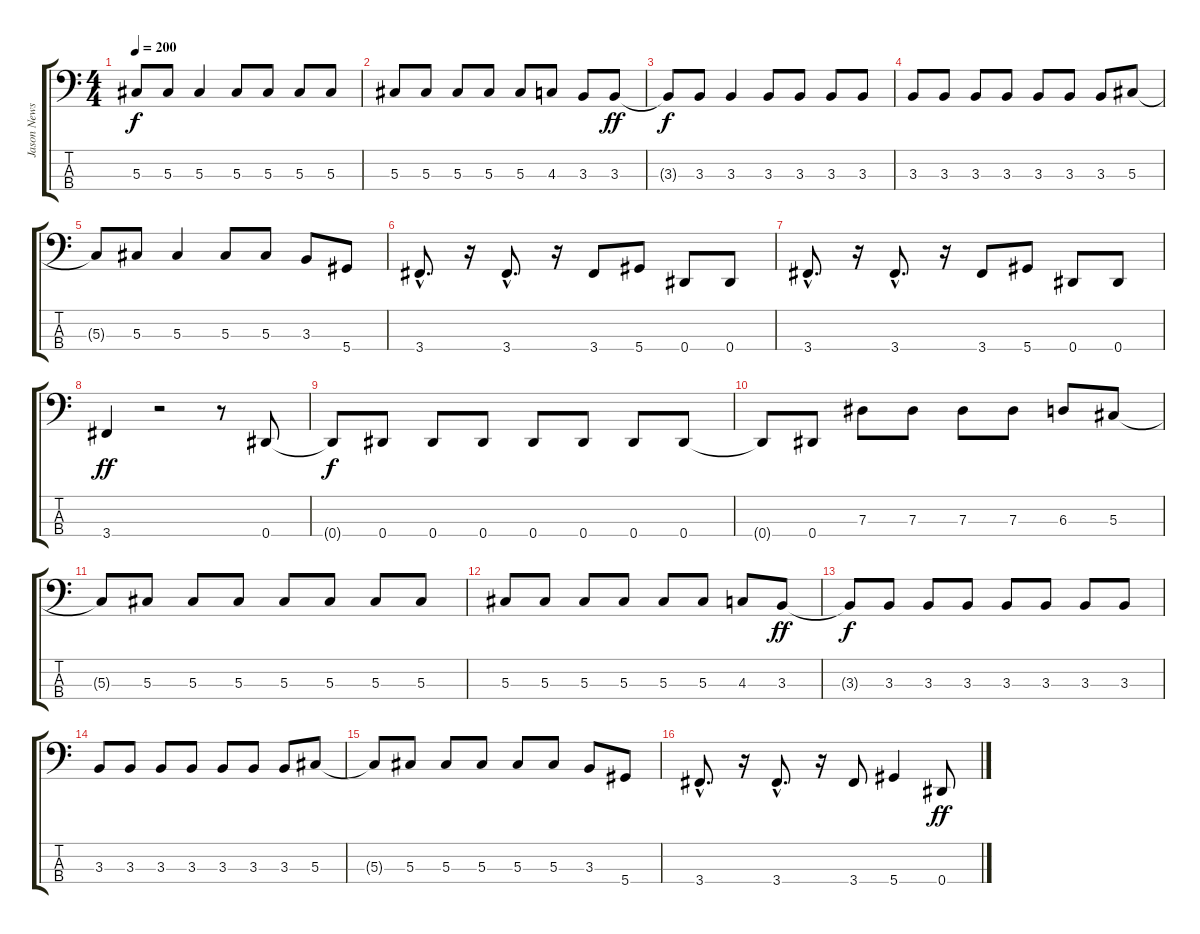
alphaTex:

\track ("Jason Newsted" "Jason News") {instrument electricbasspick}
\staff {score tabs}
\tuning (Gb2 Db2 Ab1 Eb1) {hide}
\ts (4 4)
\tempo 200
\clef f4
\ks c
5.3{t}.8{dy f} 5.3.8 5.3.4 5.3.8 5.3.8 5.3.8 5.3.8 |
5.3.8 5.3.8 5.3.8 5.3.8 5.3.8 4.3.8 3.3.8 3.3.8{dy ff} |
3.3{t}.8{dy f} 3.3.8 3.3.4 3.3.8 3.3.8 3.3.8 3.3.8 |
3.3.8 3.3.8 3.3.8 3.3.8 3.3.8 3.3.8 3.3.8 5.3.8 |
5.3{t}.8 5.3.8 5.3.4 5.3.8 5.3.8 3.3.8 5.4.8 |
3.4{hac}.8{d} r.16 3.4{hac}.8{d} r.16 3.4.8 5.4.8 0.4.8 0.4.8 |
3.4{hac}.8{d} r.16 3.4{hac}.8{d} r.16 3.4.8 5.4.8 0.4.8 0.4.8 |
3.4.4{dy ff} r.2 r.8 0.4.8 |
0.4{t}.8{dy f} 0.4.8 0.4.8 0.4.8 0.4.8 0.4.8 0.4.8 0.4.8 |
0.4{t}.8 0.4.8 7.3.8 7.3.8 7.3.8 7.3.8 6.3.8 5.3.8 |
5.3{t}.8 5.3.8 5.3.8 5.3.8 5.3.8 5.3.8 5.3.8 5.3.8 |
5.3.8 5.3.8 5.3.8 5.3.8 5.3.8 5.3.8 4.3.8 3.3.8{dy ff} |
3.3{t}.8{dy f} 3.3.8 3.3.8 3.3.8 3.3.8 3.3.8 3.3.8 3.3.8 |
3.3.8 3.3.8 3.3.8 3.3.8 3.3.8 3.3.8 3.3.8 5.3.8 |
5.3{t}.8 5.3.8 5.3.8 5.3.8 5.3.8 5.3.8 3.3.8 5.4.8 |
3.4{hac}.8{d} r.16 3.4{hac}.8{d} r.16 3.4.8 5.4.4 0.4.8{dy ff}
